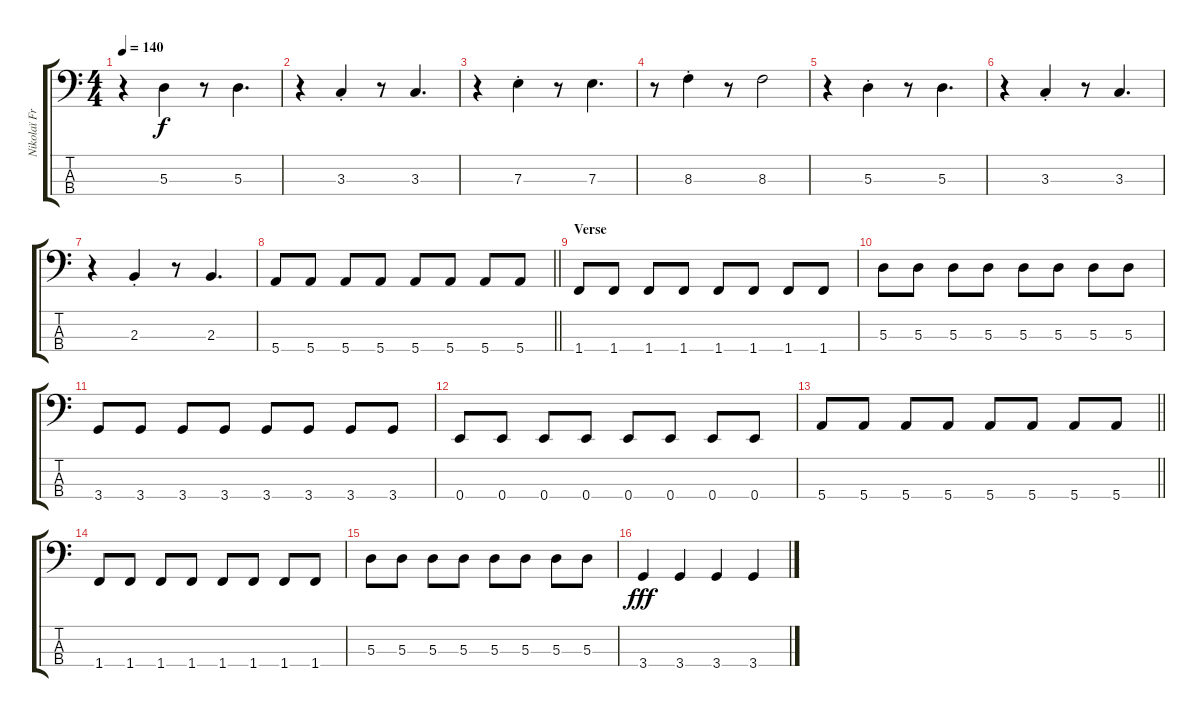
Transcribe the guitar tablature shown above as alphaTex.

\track ("Nikolaï Fraiture" "Nikolaï Fr") {instrument electricbassfinger}
\staff {score tabs}
\tuning (G2 D2 A1 E1) {hide}
\ts (4 4)
\tempo 140
\clef f4
\ks c
r.4{dy f} 5.3.4 r.8 5.3.4{d} |
r.4 3.3{st}.4 r.8 3.3.4{d} |
r.4 7.3{st}.4 r.8 7.3.4{d} |
r.8 8.3{st}.4 r.8 8.3.2 |
r.4 5.3{st}.4 r.8 5.3.4{d} |
r.4 3.3{st}.4 r.8 3.3.4{d} |
r.4 2.3{st}.4 r.8 2.3.4{d} |
\barLineRight lightlight
5.4.8 5.4.8 5.4.8 5.4.8 5.4.8 5.4.8 5.4.8 5.4.8 |
\section ("" "Verse")
1.4.8 1.4.8 1.4.8 1.4.8 1.4.8 1.4.8 1.4.8 1.4.8 |
5.3.8 5.3.8 5.3.8 5.3.8 5.3.8 5.3.8 5.3.8 5.3.8 |
3.4.8 3.4.8 3.4.8 3.4.8 3.4.8 3.4.8 3.4.8 3.4.8 |
0.4.8 0.4.8 0.4.8 0.4.8 0.4.8 0.4.8 0.4.8 0.4.8 |
\barLineRight lightlight
5.4.8 5.4.8 5.4.8 5.4.8 5.4.8 5.4.8 5.4.8 5.4.8 |
1.4.8 1.4.8 1.4.8 1.4.8 1.4.8 1.4.8 1.4.8 1.4.8 |
5.3.8 5.3.8 5.3.8 5.3.8 5.3.8 5.3.8 5.3.8 5.3.8 |
3.4.4{dy fff} 3.4.4 3.4.4 3.4.4
